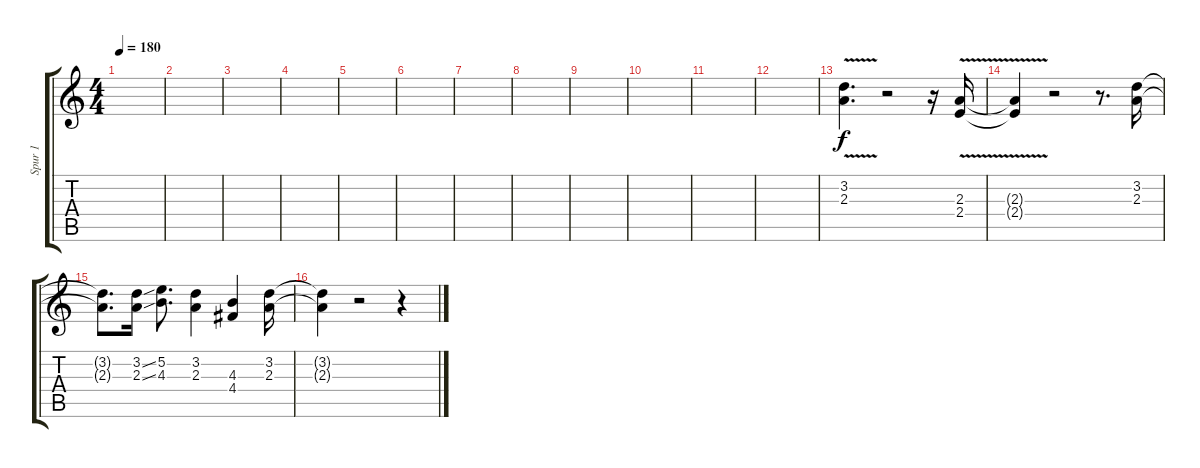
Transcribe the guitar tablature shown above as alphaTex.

\track ("Spur 1" "Spur 1") {instrument distortionguitar}
\staff {score tabs}
\tuning (E4 B3 G3 D3 A2 E2) {hide}
\ts (4 4)
\tempo 180
\clef g2
\ks c
|
|
|
|
|
|
|
|
|
|
|
|
(3.2{v} 2.3{v}).4{d} r.2 r.16 (2.3{v} 2.4{v}).16 |
(2.3{t} 2.4{t}).4 r.2 r.8{d} (3.2 2.3).16 |
(3.2{t} 2.3{t}).8{d} (3.2{ss} 2.3{ss}).16 (5.2 4.3).8{d} (3.2 2.3).4 (4.3 4.4).4 (3.2 2.3).16 |
(3.2{t} 2.3{t}).4 r.2 r.4
